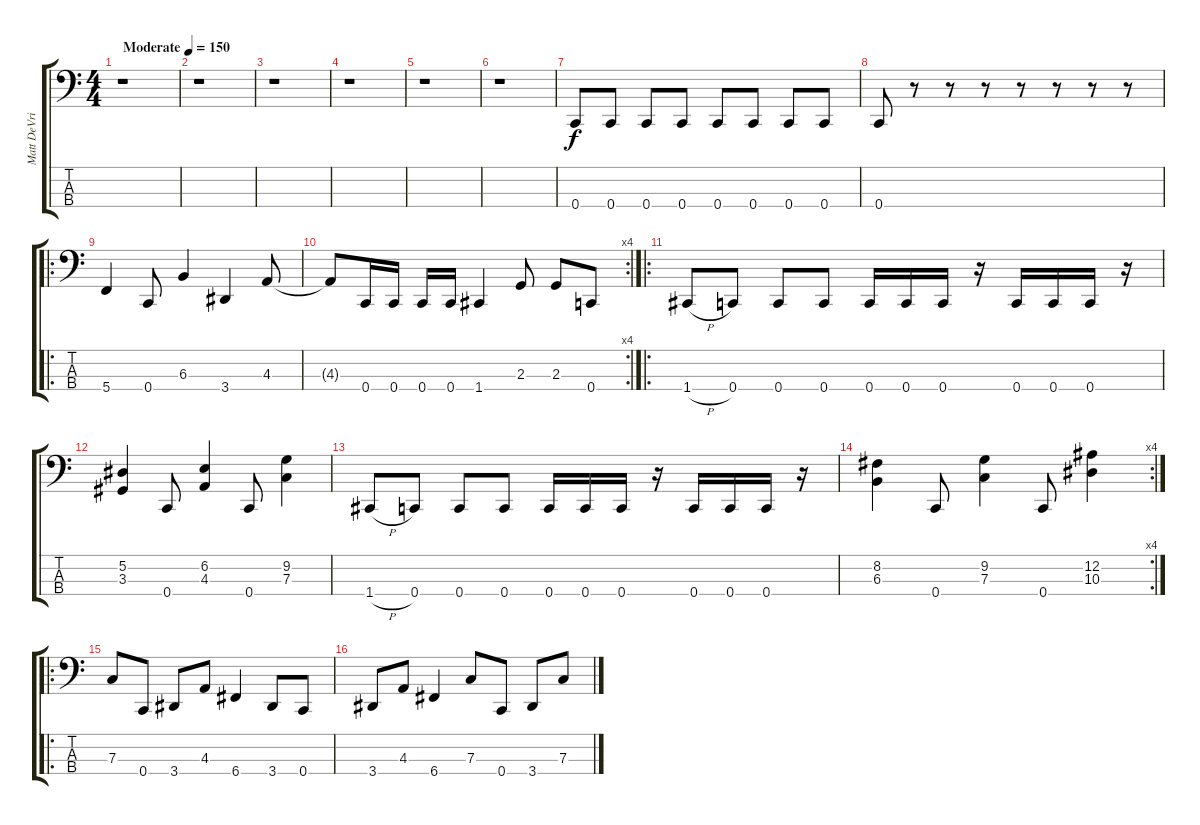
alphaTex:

\track ("Matt DeVries" "Matt DeVri") {instrument electricbassfinger}
\staff {score tabs}
\tuning (Eb2 Bb1 F1 C1) {hide}
\ts (4 4)
\tempo (150 "Moderate")
\clef f4
\ks c
r.1{dy f instrument electricbassfinger} |
r.1 |
r.1 |
r.1 |
r.1 |
r.1 |
0.4.8 0.4.8 0.4.8 0.4.8 0.4.8 0.4.8 0.4.8 0.4.8 |
0.4.8 r.8 r.8 r.8 r.8 r.8 r.8 r.8 |
\ro
5.4.4 0.4.8 6.3.4 3.4.4 4.3.8 |
\rc 4
4.3{t}.8 0.4.16 0.4.16 0.4.16 0.4.16 1.4.4 2.3.8 2.3.8 0.4.8 |
\ro
1.4{h}.8 0.4.8 0.4.8 0.4.8 0.4.16 0.4.16 0.4.16 r.16 0.4.16 0.4.16 0.4.16 r.16 |
(5.2 3.3).4 0.4.8 (6.2 4.3).4 0.4.8 (9.2 7.3).4 |
1.4{h}.8 0.4.8 0.4.8 0.4.8 0.4.16 0.4.16 0.4.16 r.16 0.4.16 0.4.16 0.4.16 r.16 |
\rc 4
(8.2 6.3).4 0.4.8 (9.2 7.3).4 0.4.8 (12.2 10.3).4 |
\ro
7.3.8 0.4.8 3.4.8 4.3.8 6.4.4 3.4.8 0.4.8 |
3.4.8 4.3.8 6.4.4 7.3.8 0.4.8 3.4.8 7.3.8
